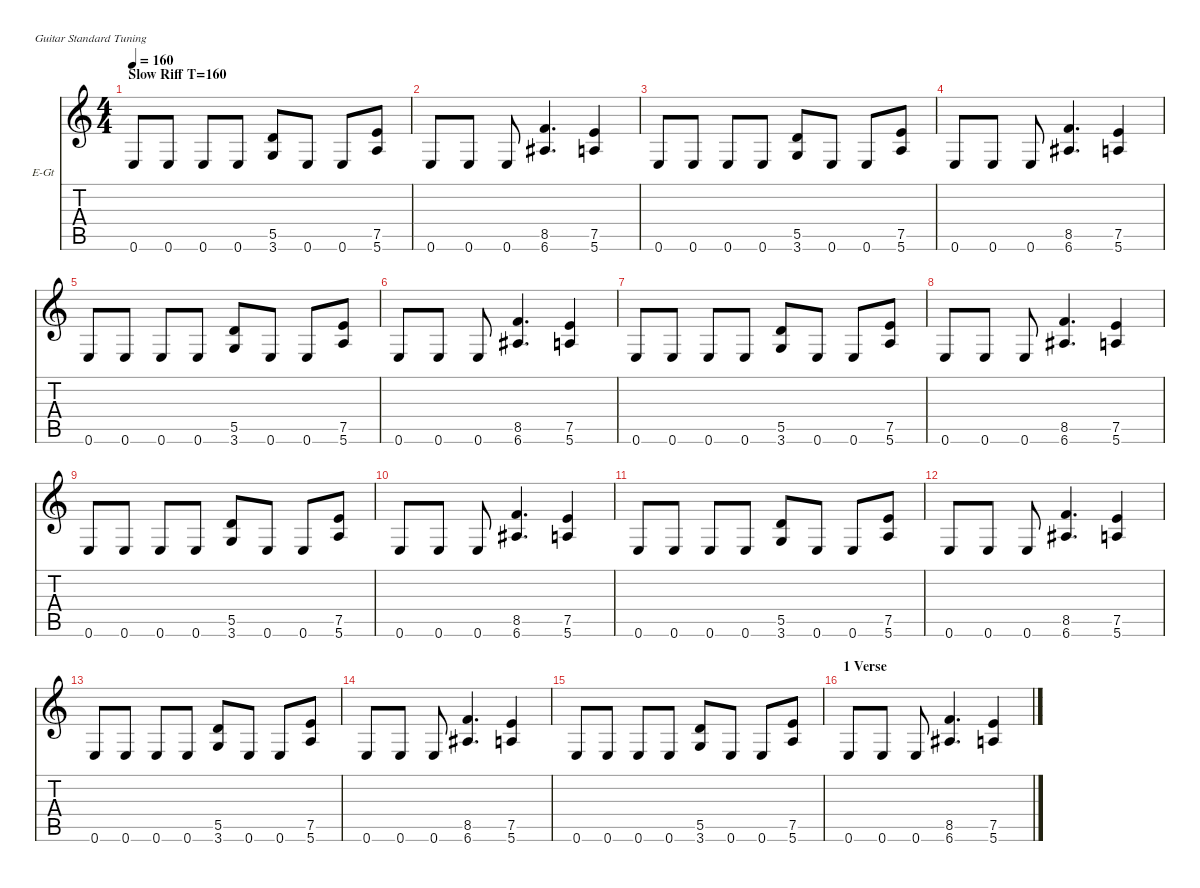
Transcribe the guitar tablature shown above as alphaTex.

\hideDynamics
\bracketExtendMode nobrackets
\firstSystemTrackNameOrientation horizontal
\otherSystemsTrackNameOrientation horizontal
\track ("Guitar 1" "E-Gt") {instrument distortionguitar}
\staff {score tabs}
\tuning (E4 B3 G3 D3 A2 E2)
\ts (4 4)
\section ("" "Slow Riff T=160")
\tempo 160
\clef g2
\ks c
0.6.8{dy f beam Up} 0.6.8{beam Up} 0.6.8{beam Up} 0.6.8{beam Up} (5.5 3.6).8{beam Up} 0.6.8{beam Up} 0.6.8{beam Up} (7.5 5.6).8{beam Up} |
0.6.8{beam Up} 0.6.8{beam Up} 0.6.8{beam Up} (8.5 6.6{acc #}).4{d beam Up} (7.5 5.6).4{beam Up} |
0.6.8{beam Up} 0.6.8{beam Up} 0.6.8{beam Up} 0.6.8{beam Up} (5.5 3.6).8{beam Up} 0.6.8{beam Up} 0.6.8{beam Up} (7.5 5.6).8{beam Up} |
0.6.8{beam Up} 0.6.8{beam Up} 0.6.8{beam Up} (8.5 6.6{acc #}).4{d beam Up} (7.5 5.6).4{beam Up} |
0.6.8{beam Up} 0.6.8{beam Up} 0.6.8{beam Up} 0.6.8{beam Up} (5.5 3.6).8{beam Up} 0.6.8{beam Up} 0.6.8{beam Up} (7.5 5.6).8{beam Up} |
0.6.8{beam Up} 0.6.8{beam Up} 0.6.8{beam Up} (8.5 6.6{acc #}).4{d beam Up} (7.5 5.6).4{beam Up} |
0.6.8{beam Up} 0.6.8{beam Up} 0.6.8{beam Up} 0.6.8{beam Up} (5.5 3.6).8{beam Up} 0.6.8{beam Up} 0.6.8{beam Up} (7.5 5.6).8{beam Up} |
0.6.8{beam Up} 0.6.8{beam Up} 0.6.8{beam Up} (8.5 6.6{acc #}).4{d beam Up} (7.5 5.6).4{beam Up} |
0.6.8{beam Up} 0.6.8{beam Up} 0.6.8{beam Up} 0.6.8{beam Up} (5.5 3.6).8{beam Up} 0.6.8{beam Up} 0.6.8{beam Up} (7.5 5.6).8{beam Up} |
0.6.8{beam Up} 0.6.8{beam Up} 0.6.8{beam Up} (8.5 6.6{acc #}).4{d beam Up} (7.5 5.6).4{beam Up} |
0.6.8{beam Up} 0.6.8{beam Up} 0.6.8{beam Up} 0.6.8{beam Up} (5.5 3.6).8{beam Up} 0.6.8{beam Up} 0.6.8{beam Up} (7.5 5.6).8{beam Up} |
0.6.8{beam Up} 0.6.8{beam Up} 0.6.8{beam Up} (8.5 6.6{acc #}).4{d beam Up} (7.5 5.6).4{beam Up} |
0.6.8{beam Up} 0.6.8{beam Up} 0.6.8{beam Up} 0.6.8{beam Up} (5.5 3.6).8{beam Up} 0.6.8{beam Up} 0.6.8{beam Up} (7.5 5.6).8{beam Up} |
0.6.8{beam Up} 0.6.8{beam Up} 0.6.8{beam Up} (8.5 6.6{acc #}).4{d beam Up} (7.5 5.6).4{beam Up} |
0.6.8{beam Up} 0.6.8{beam Up} 0.6.8{beam Up} 0.6.8{beam Up} (5.5 3.6).8{beam Up} 0.6.8{beam Up} 0.6.8{beam Up} (7.5 5.6).8{beam Up} |
\section ("" "1 Verse")
0.6.8{beam Up} 0.6.8{beam Up} 0.6.8{beam Up} (8.5 6.6{acc #}).4{d beam Up} (7.5 5.6).4{beam Up}
